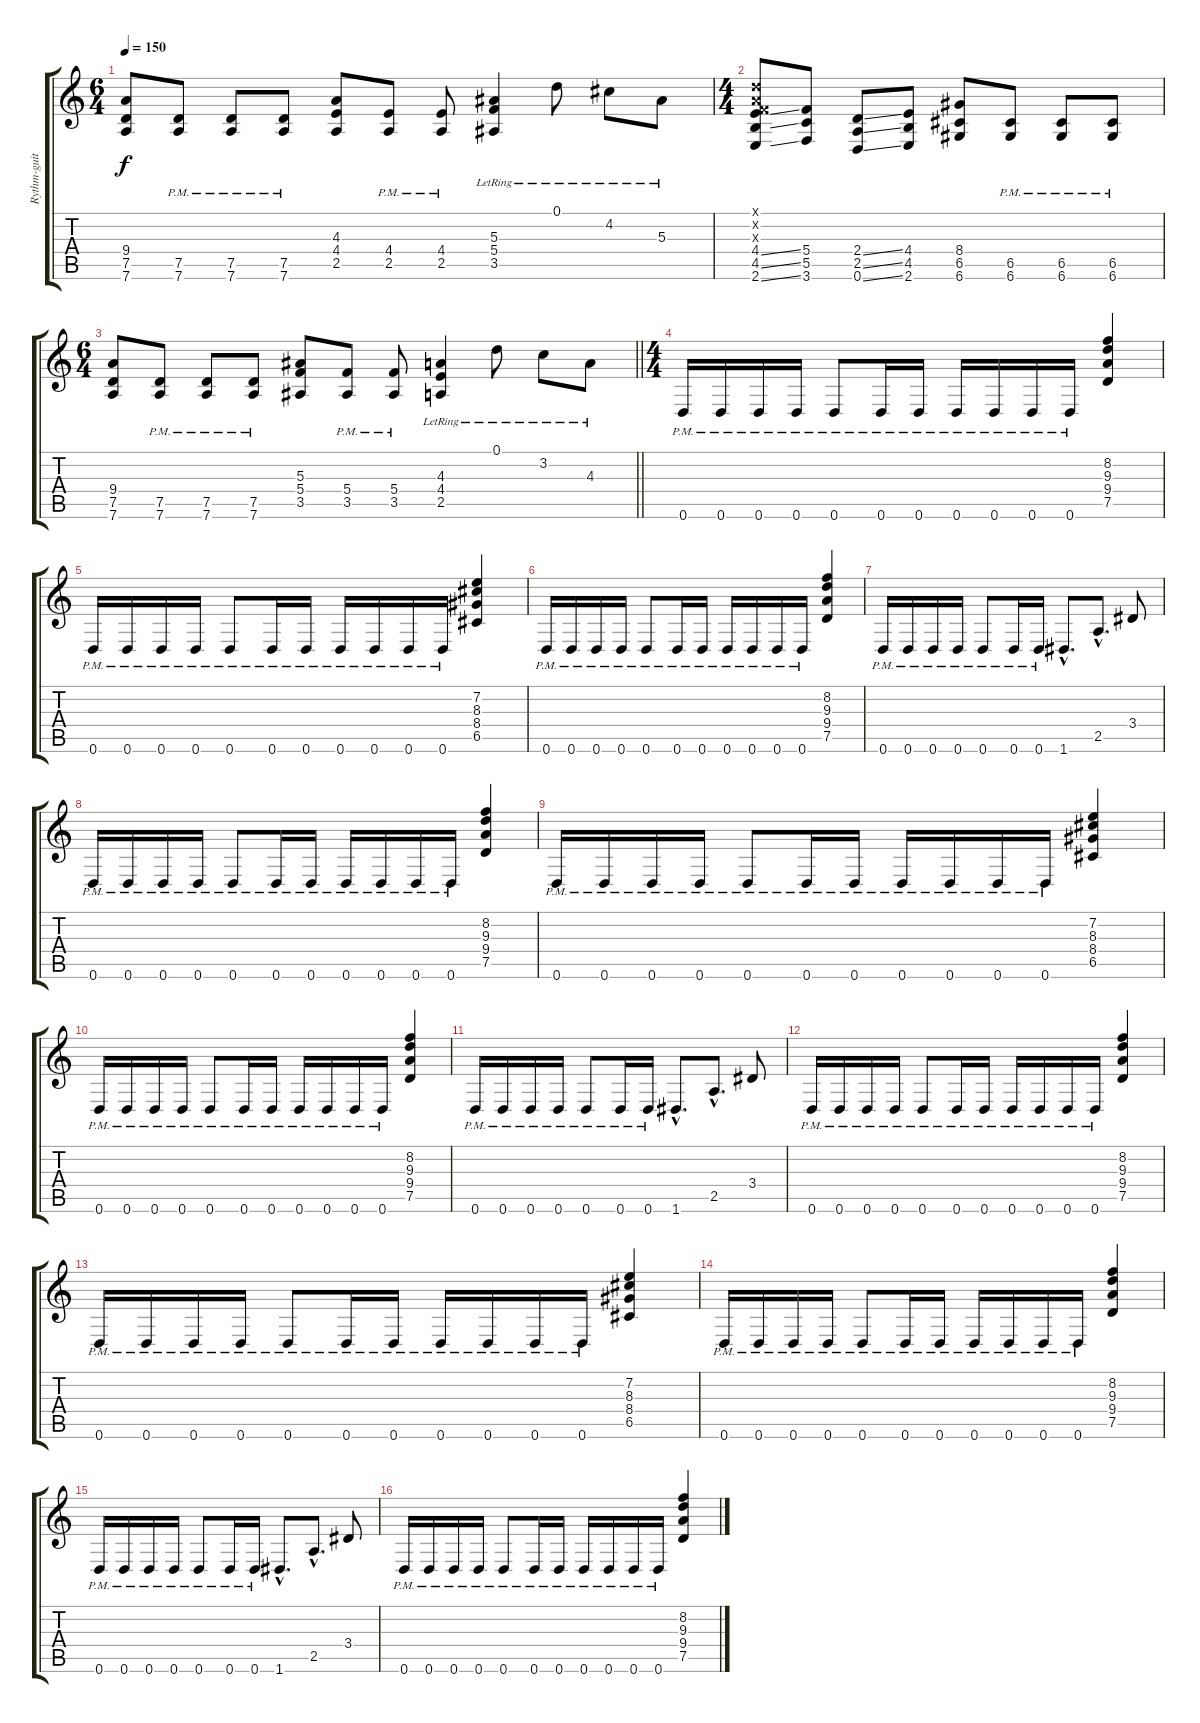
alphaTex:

\track ("Rythm-guitar - Silenoz" "Rythm-guit") {instrument distortionguitar}
\staff {score tabs}
\tuning (D4 A3 F3 C3 G2 D2) {hide}
\ts (6 4)
\tempo 150
\clef g2
\ks c
(9.4 7.5 7.6).8{dy f} (7.5{pm} 7.6{pm}).8 (7.5{pm} 7.6{pm}).8 (7.5{pm} 7.6{pm}).8 (4.3 4.4 2.5).8 (4.4{pm} 2.5{pm}).8 (4.4{pm} 2.5{pm}).8 (5.3{lr} 5.4{lr} 3.5{lr}).4 0.1{lr}.8 4.2{lr}.8 5.3{lr}.8 |
\ts (4 4)
(0.1{x} 0.2{x} 0.3{x} 4.4{ss} 4.5{ss} 2.6{ss}).8 (5.4 5.5 3.6).8 (2.4{ss} 2.5{ss} 0.6{ss}).8 (4.4 4.5 2.6).8 (8.4 6.5 6.6).8 (6.5{pm} 6.6{pm}).8 (6.5{pm} 6.6{pm}).8 (6.5{pm} 6.6{pm}).8 |
\ts (6 4)
\barLineRight lightlight
(9.4 7.5 7.6).8 (7.5{pm} 7.6{pm}).8 (7.5{pm} 7.6{pm}).8 (7.5{pm} 7.6{pm}).8 (5.3 5.4 3.5).8 (5.4{pm} 3.5{pm}).8 (5.4{pm} 3.5{pm}).8 (4.3{lr} 4.4{lr} 2.5{lr}).4 0.1{lr}.8 3.2{lr}.8 4.3{lr}.8 |
\ts (4 4)
\section ("" "")
0.6{pm}.16 0.6{pm}.16 0.6{pm}.16 0.6{pm}.16 0.6{pm}.8 0.6{pm}.16 0.6{pm}.16 0.6{pm}.16 0.6{pm}.16 0.6{pm}.16 0.6{pm}.16 (8.2 9.3 9.4 7.5).4 |
0.6{pm}.16 0.6{pm}.16 0.6{pm}.16 0.6{pm}.16 0.6{pm}.8 0.6{pm}.16 0.6{pm}.16 0.6{pm}.16 0.6{pm}.16 0.6{pm}.16 0.6{pm}.16 (7.2 8.3 8.4 6.5).4 |
0.6{pm}.16 0.6{pm}.16 0.6{pm}.16 0.6{pm}.16 0.6{pm}.8 0.6{pm}.16 0.6{pm}.16 0.6{pm}.16 0.6{pm}.16 0.6{pm}.16 0.6{pm}.16 (8.2 9.3 9.4 7.5).4 |
0.6{pm}.16 0.6{pm}.16 0.6{pm}.16 0.6{pm}.16 0.6{pm}.8 0.6{pm}.16 0.6{pm}.16 1.6{hac}.8{d} 2.5{hac}.8{d} 3.4.8 |
0.6{pm}.16 0.6{pm}.16 0.6{pm}.16 0.6{pm}.16 0.6{pm}.8 0.6{pm}.16 0.6{pm}.16 0.6{pm}.16 0.6{pm}.16 0.6{pm}.16 0.6{pm}.16 (8.2 9.3 9.4 7.5).4 |
0.6{pm}.16 0.6{pm}.16 0.6{pm}.16 0.6{pm}.16 0.6{pm}.8 0.6{pm}.16 0.6{pm}.16 0.6{pm}.16 0.6{pm}.16 0.6{pm}.16 0.6{pm}.16 (7.2 8.3 8.4 6.5).4 |
0.6{pm}.16 0.6{pm}.16 0.6{pm}.16 0.6{pm}.16 0.6{pm}.8 0.6{pm}.16 0.6{pm}.16 0.6{pm}.16 0.6{pm}.16 0.6{pm}.16 0.6{pm}.16 (8.2 9.3 9.4 7.5).4 |
0.6{pm}.16 0.6{pm}.16 0.6{pm}.16 0.6{pm}.16 0.6{pm}.8 0.6{pm}.16 0.6{pm}.16 1.6{hac}.8{d} 2.5{hac}.8{d} 3.4.8 |
0.6{pm}.16 0.6{pm}.16 0.6{pm}.16 0.6{pm}.16 0.6{pm}.8 0.6{pm}.16 0.6{pm}.16 0.6{pm}.16 0.6{pm}.16 0.6{pm}.16 0.6{pm}.16 (8.2 9.3 9.4 7.5).4 |
0.6{pm}.16 0.6{pm}.16 0.6{pm}.16 0.6{pm}.16 0.6{pm}.8 0.6{pm}.16 0.6{pm}.16 0.6{pm}.16 0.6{pm}.16 0.6{pm}.16 0.6{pm}.16 (7.2 8.3 8.4 6.5).4 |
0.6{pm}.16 0.6{pm}.16 0.6{pm}.16 0.6{pm}.16 0.6{pm}.8 0.6{pm}.16 0.6{pm}.16 0.6{pm}.16 0.6{pm}.16 0.6{pm}.16 0.6{pm}.16 (8.2 9.3 9.4 7.5).4 |
0.6{pm}.16 0.6{pm}.16 0.6{pm}.16 0.6{pm}.16 0.6{pm}.8 0.6{pm}.16 0.6{pm}.16 1.6{hac}.8{d} 2.5{hac}.8{d} 3.4.8 |
0.6{pm}.16 0.6{pm}.16 0.6{pm}.16 0.6{pm}.16 0.6{pm}.8 0.6{pm}.16 0.6{pm}.16 0.6{pm}.16 0.6{pm}.16 0.6{pm}.16 0.6{pm}.16 (8.2 9.3 9.4 7.5).4
